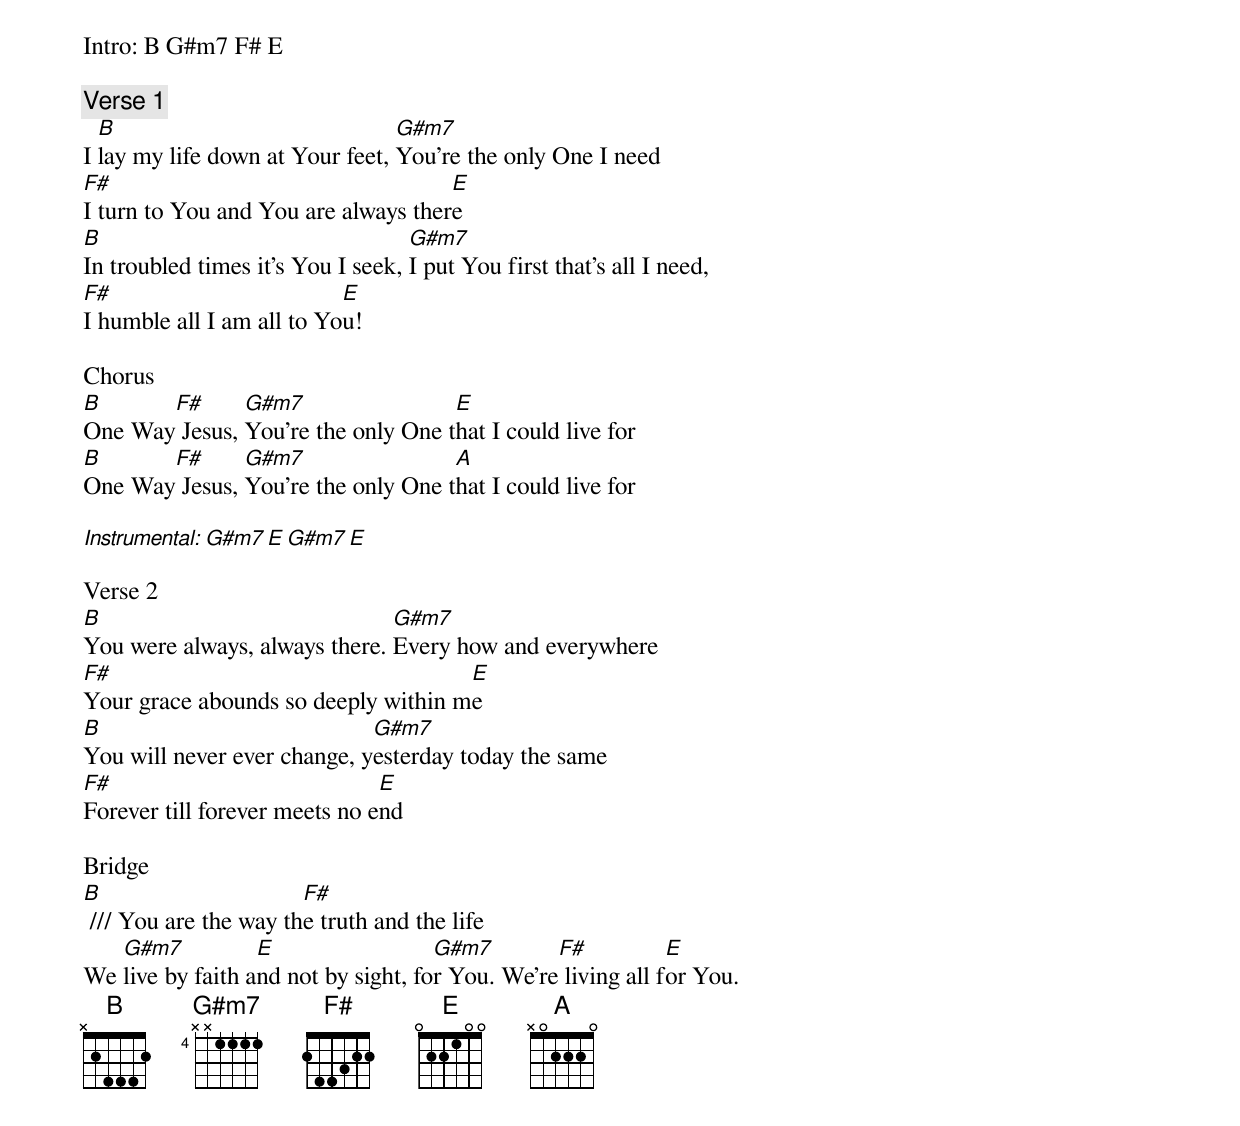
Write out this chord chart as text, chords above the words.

Intro: B G#m7 F# E

Verse 1
  B                              G#m7
I lay my life down at Your feet, You’re the only One I need
F#                                   E
I turn to You and You are always there
B                                  G#m7
In troubled times it's You I seek, I put You first that’s all I need,
F#                         E
I humble all I am all to You!

Chorus
B      F#      G#m7                 E
One Way Jesus, You’re the only One that I could live for
B      F#      G#m7                 A
One Way Jesus, You’re the only One that I could live for

Instrumental: G#m7   E   G#m7   E

Verse 2
B                              G#m7
You were always, always there. Every how and everywhere
F#                                   E
Your grace abounds so deeply within me
B                            G#m7
You will never ever change, yesterday today the same
F#                             E
Forever till forever meets no end

Bridge
B                      F#
 /// You are the way the truth and the life
   G#m7           E                  G#m7        F#           E
We live by faith and not by sight, for You. We're living all for You.
